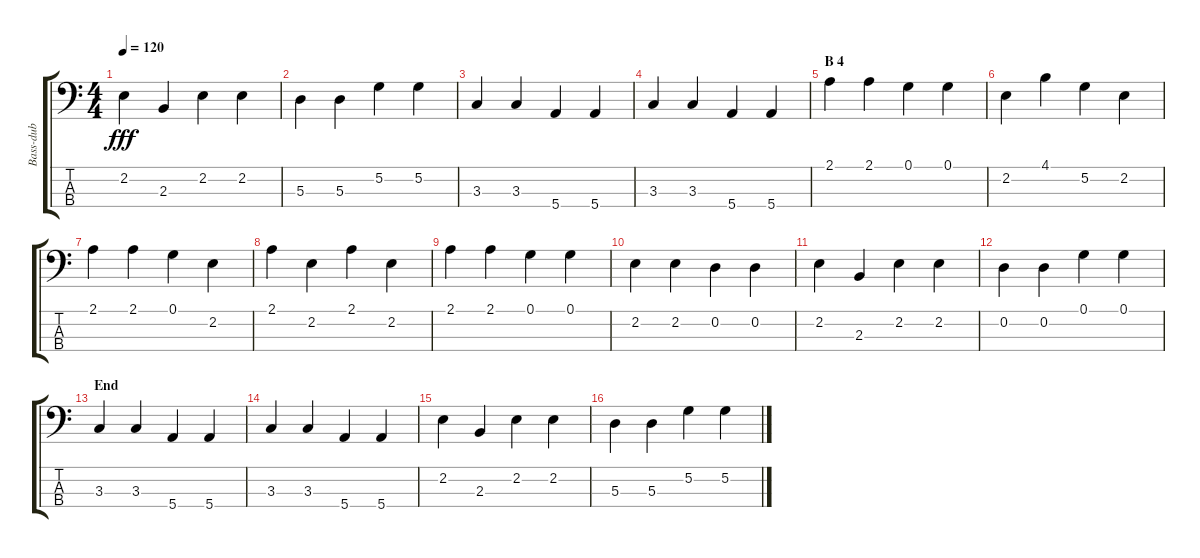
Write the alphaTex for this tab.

\track ("Bass-dub" "Bass-dub") {instrument acousticbass}
\staff {score tabs}
\tuning (G2 D2 A1 E1) {hide}
\ts (4 4)
\tempo 120
\clef f4
\ks c
2.2.4{dy fff} 2.3.4 2.2.4 2.2.4 |
5.3.4 5.3.4 5.2.4 5.2.4 |
3.3.4 3.3.4 5.4.4 5.4.4 |
3.3.4 3.3.4 5.4.4 5.4.4 |
\section ("" "B 4")
2.1.4 2.1.4 0.1.4 0.1.4 |
2.2.4 4.1.4 5.2.4 2.2.4 |
2.1.4 2.1.4 0.1.4 2.2.4 |
2.1.4 2.2.4 2.1.4 2.2.4 |
2.1.4 2.1.4 0.1.4 0.1.4 |
2.2.4 2.2.4 0.2.4 0.2.4 |
2.2.4 2.3.4 2.2.4 2.2.4 |
0.2.4 0.2.4 0.1.4 0.1.4 |
\section ("" "End")
3.3.4 3.3.4 5.4.4 5.4.4 |
3.3.4 3.3.4 5.4.4 5.4.4 |
2.2.4 2.3.4 2.2.4 2.2.4 |
5.3.4 5.3.4 5.2.4 5.2.4
